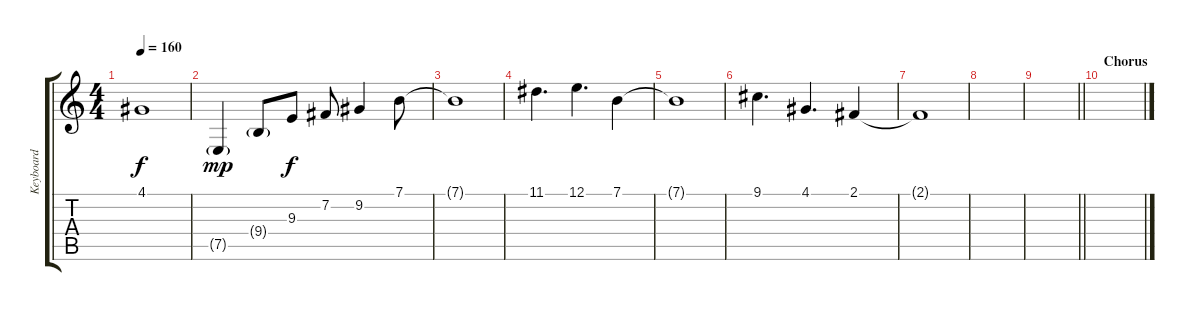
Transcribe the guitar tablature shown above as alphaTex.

\track ("Keyboard" "Keyboard") {instrument electricgrandpiano}
\staff {score tabs}
\tuning (E4 B3 G3 D3 A2 E2) {hide}
\ts (4 4)
\tempo 160
\clef g2
\ks c
4.1{t}.1{dy f} |
7.5{g}.4{dy mp} 9.4{g}.8 9.3.8{dy f} 7.2.8 9.2.4 7.1.8 |
7.1{t}.1 |
11.1.4{d} 12.1.4{d} 7.1.4 |
7.1{t}.1 |
9.1.4{d} 4.1.4{d} 2.1.4 |
2.1{t}.1 |
|
\barLineRight lightlight
|
\section ("" "Chorus")
